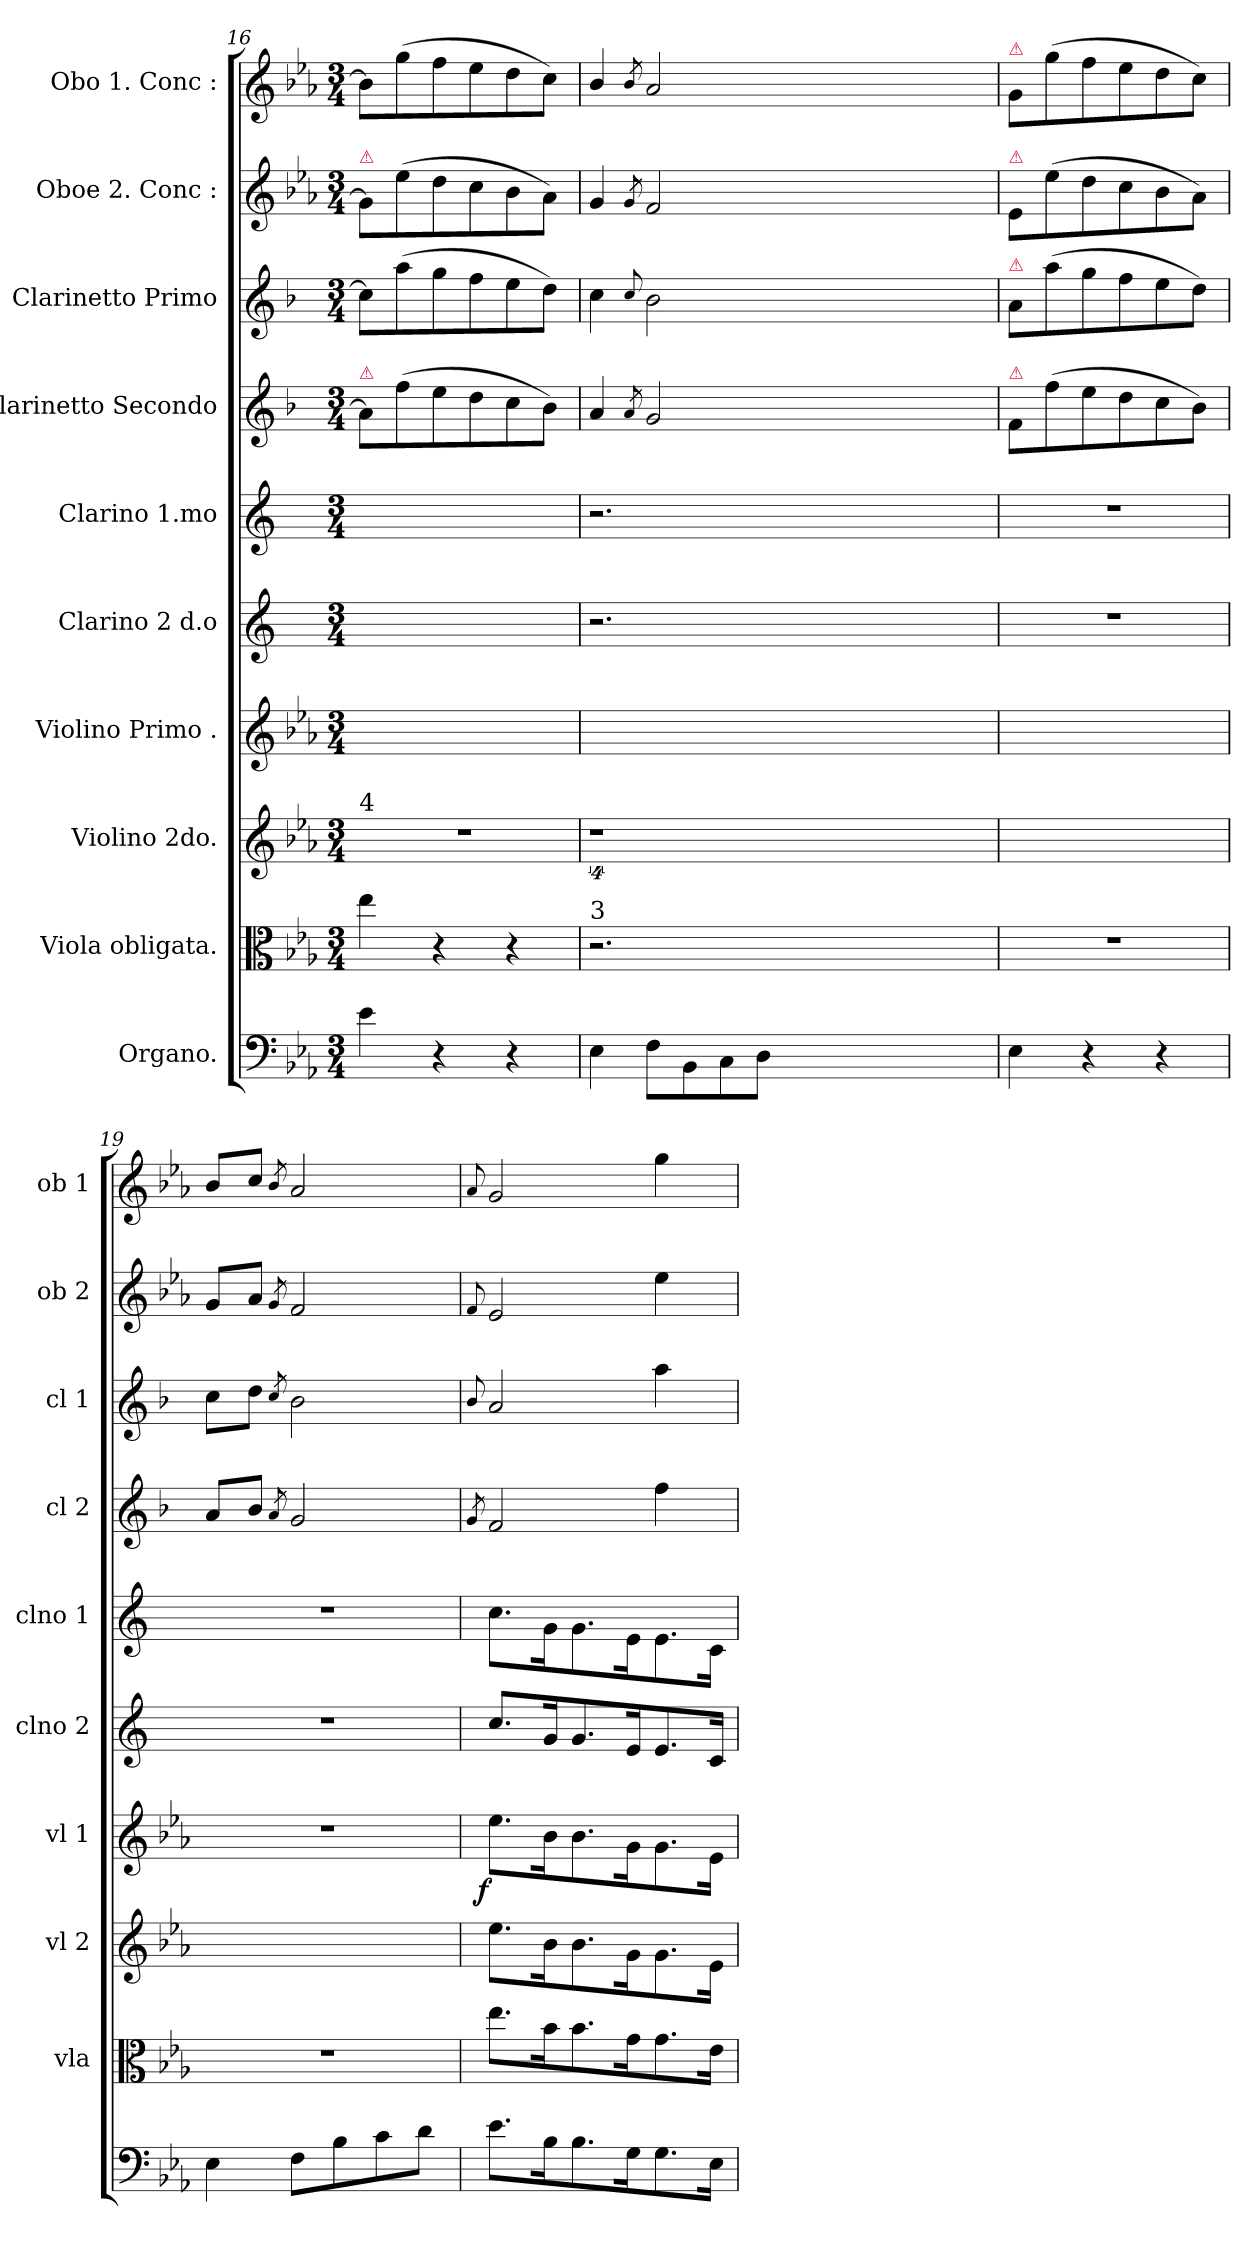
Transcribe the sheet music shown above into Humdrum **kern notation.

**kern	**dynam	**kern	**dynam	**kern	**dynam	**kern	**dynam	**kern	**kern	**kern	**kern	**kern	**kern
*part10	*part10	*part9	*part9	*part8	*part8	*part7	*part7	*part6	*part5	*part4	*part3	*part2	*part1
*staff10	*staff10	*staff9	*staff9	*staff8	*staff8	*staff7	*staff7	*staff6	*staff5	*staff4	*staff3	*staff2	*staff1
*I"Organo.	*	*I"Viola obligata.	*	*I"Violino 2do.	*	*I"Violino Primo .	*	*I"Clarino 2 d.o	*I"Clarino 1.mo	*I"Clarinetto Secondo	*I"Clarinetto Primo	*I"Oboe 2. Conc :	*I"Obo 1. Conc :
*	*	*I'vla	*	*I'vl 2	*	*I'vl 1	*	*I'clno 2	*I'clno 1	*I'cl 2	*I'cl 1	*I'ob 2	*I'ob 1
*clefF4	*	*clefC3	*	*clefG2	*	*clefG2	*	*clefG2	*clefG2	*clefG2	*clefG2	*clefG2	*clefG2
*	*	*	*	*	*	*	*	*ITrd-2c-3	*ITrd-2c-3	*ITrd1c2	*ITrd1c2	*	*
*k[b-e-a-]	*	*k[b-e-a-]	*	*k[b-e-a-]	*	*k[b-e-a-]	*	*k[b-e-a-]	*k[b-e-a-]	*k[b-e-a-]	*k[b-e-a-]	*k[b-e-a-]	*k[b-e-a-]
*E-:	*	*E-:	*	*E-:	*	*E-:	*	*E-:	*E-:	*E-:	*E-:	*E-:	*E-:
*M3/4	*	*M3/4	*	*M3/4	*	*M3/4	*	*M3/4	*M3/4	*M3/4	*M3/4	*M3/4	*M3/4
=16	=16	=16	=16	=16	=16	=16	=16	=16	=16	=16	=16	=16	=16
!	!	!	!	!	!	!	!	!	!	!	!	!LO:TX:a:color=crimson:t=⚠	!
!	!	!	!	!	!	!	!	!	!	!LO:TX:a:color=crimson:t=⚠	!	!	!
!	!	!	!	!LO:TX:a:t=4	!	!	!	!	!	!	!	!	!
4e-\	.	4ee-\	.	2.r	.	2.ryy	.	2.ryy	2.ryy	8g/L]	8b-\L]	8g/L]	8b-\L]
.	.	.	.	.	.	.	.	.	.	(8ee-\	(8gg\	(8ee-\	(8gg\
4r	.	4r	.	.	.	.	.	.	.	8dd\	8ff\	8dd\	8ff\
.	.	.	.	.	.	.	.	.	.	8cc\	8ee-\	8cc\	8ee-\
4r	.	4r	.	.	.	.	.	.	.	8b-\	8dd\	8b-\	8dd\
.	.	.	.	.	.	.	.	.	.	8a-\J)	8cc\J)	8a-\J)	8cc\J)
=17	=17	=17	=17	=17	=17	=17	=17	=17	=17	=17	=17	=17	=17
!	!	!LO:TX:a:t=3	!	!	!	!	!	!	!	!	!	!	!
4E-\	.	2.r	.	4%9r	.	0ryy	.	2.r	2.r	4g/	4b-\	4g/	4b-/
.	.	.	.	.	.	.	.	.	.	8qg/	8qqb-/	8qg/	8qb-/
8F\L	.	.	.	.	.	.	.	.	.	2f/	2a-\	2f/	2a-/
8BB-\	.	.	.	.	.	.	.	.	.	.	.	.	.
8C\	.	.	.	.	.	.	.	.	.	.	.	.	.
8D\J	.	.	.	.	.	.	.	.	.	.	.	.	.
1.ryy	.	1.ryy	.	.	.	.	.	1.ryy	1.ryy	1.ryy	1.ryy	1.ryy	1.ryy
.	.	.	.	.	.	4ryy	.	.	.	.	.	.	.
=18	=18	=18	=18	=18	=18	=18	=18	=18	=18	=18	=18	=18	=18
!	!	!	!	!	!	!	!	!	!	!	!	!	!LO:TX:a:color=crimson:t=⚠
!	!	!	!	!	!	!	!	!	!	!	!	!LO:TX:a:color=crimson:t=⚠	!
!	!	!	!	!	!	!	!	!	!	!	!LO:TX:a:color=crimson:t=⚠	!	!
!	!	!	!	!	!	!	!	!	!	!LO:TX:a:color=crimson:t=⚠	!	!	!
4E-\	.	2.r	.	2.ryy	.	2.ryy	.	2.r	2.r	8e-/L	8g/L	8e-/L	8g/L
.	.	.	.	.	.	.	.	.	.	(8ee-\	(8gg\	(8ee-\	(8gg\
4r	.	.	.	.	.	.	.	.	.	8dd\	8ff\	8dd\	8ff\
.	.	.	.	.	.	.	.	.	.	8cc\	8ee-\	8cc\	8ee-\
4r	.	.	.	.	.	.	.	.	.	8b-\	8dd\	8b-\	8dd\
.	.	.	.	.	.	.	.	.	.	8a-\J)	8cc\J)	8a-\J)	8cc\J)
=19	=19	=19	=19	=19	=19	=19	=19	=19	=19	=19	=19	=19	=19
4E-\	.	2.r	.	2.ryy	.	2.r	.	2.r	2.r	8g/L	8b-\L	8g/L	8b-/L
.	.	.	.	.	.	.	.	.	.	8a-/J	8cc\J	8a-/J	8cc/J
.	.	.	.	.	.	.	.	.	.	8qg/	8qb-/	8qg/	8qb-/
8F\L	.	.	.	.	.	.	.	.	.	2f/	2a-\	2f/	2a-/
8B-\	.	.	.	.	.	.	.	.	.	.	.	.	.
8c\	.	.	.	.	.	.	.	.	.	.	.	.	.
8d\J	.	.	.	.	.	.	.	.	.	.	.	.	.
=20	=20	=20	=20	=20	=20	=20	=20	=20	=20	=20	=20	=20	=20
.	.	.	.	.	.	.	.	.	.	8qf/	8qqa-/	8qqf/	8qqa-/
!	!LO:DY:b	!	!LO:DY:b	!	!LO:DY:b:rj	!	!LO:DY:rj	!	!	!	!	!	!
8.e-\L	for	8.ee-\L	for	8.ee-\L	for	8.ee-\L	f	8.ee-/L	8.ee-\L	2e-/	2g/	2e-/	2g/
16B-\K	.	16b-\K	.	16b-\K	.	16b-\K	.	16b-/K	16b-\K	.	.	.	.
8.B-\	.	8.b-\	.	8.b-\	.	8.b-\	.	8.b-/	8.b-\	.	.	.	.
16G\K	.	16g\K	.	16g\K	.	16g\K	.	16g/K	16g\K	.	.	.	.
8.G\	.	8.g\	.	8.g\	.	8.g\	.	8.g/	8.g\	4ee-\	4gg\	4ee-\	4gg\
16E-\Jk	.	16e-\Jk	.	16e-\Jk	.	16e-\Jk	.	16e-/Jk	16e-\Jk	.	.	.	.
=	=	=	=	=	=	=	=	=	=	=	=	=	=
*-	*-	*-	*-	*-	*-	*-	*-	*-	*-	*-	*-	*-	*-
